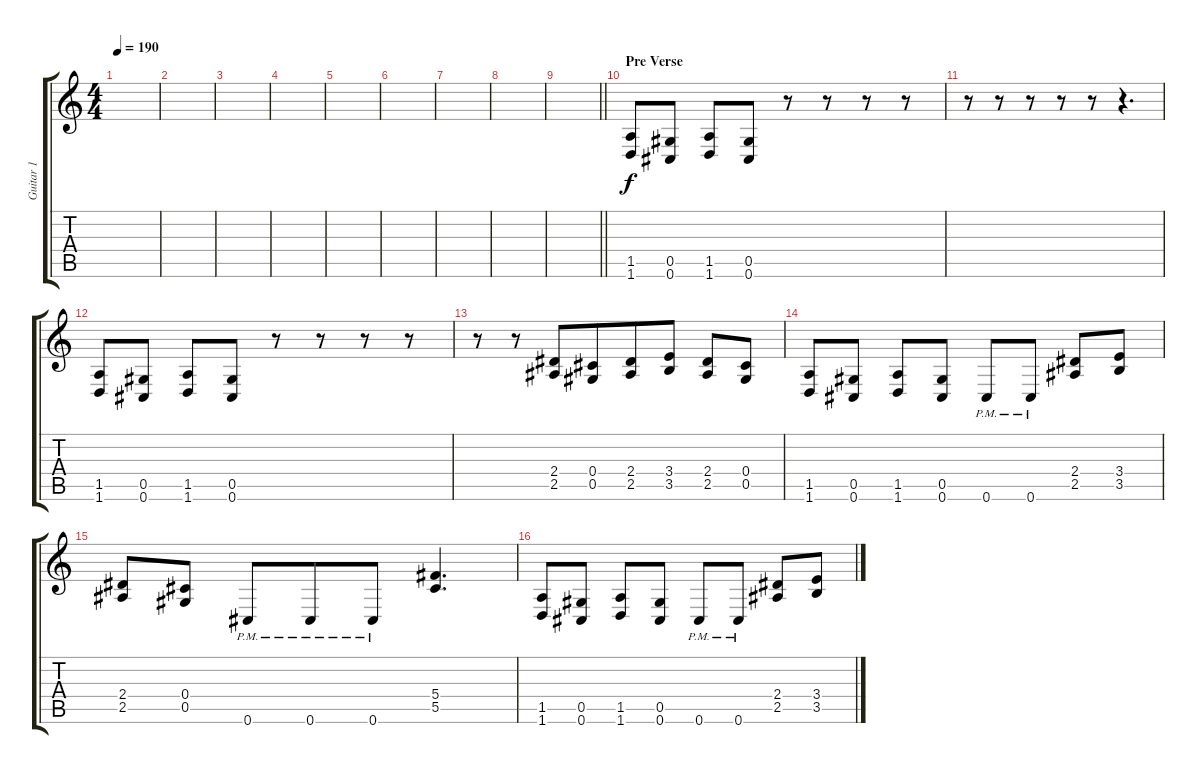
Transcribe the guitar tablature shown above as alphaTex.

\track ("Guitar 1" "Guitar 1") {instrument distortionguitar}
\staff {score tabs}
\tuning (Eb4 Bb3 Gb3 Db3 Ab2 Db2) {hide}
\ts (4 4)
\tempo 190
\clef g2
\ks c
|
|
|
|
|
|
|
|
\barLineRight lightlight
|
\section ("" "Pre Verse")
(1.5 1.6).8 (0.5 0.6).8 (1.5 1.6).8 (0.5 0.6).8 r.8{beam merge} r.8 r.8{beam merge} r.8 |
r.8{beam merge} r.8 r.8 r.8{beam merge} r.8 r.4{d} |
(1.5 1.6).8 (0.5 0.6).8 (1.5 1.6).8 (0.5 0.6).8 r.8{beam merge} r.8 r.8{beam merge} r.8 |
r.8{beam merge} r.8 (2.4 2.5).8 (0.4 0.5).8{beam merge} (2.4 2.5).8 (3.4 3.5).8 (2.4 2.5).8 (0.4 0.5).8 |
(1.5 1.6).8 (0.5 0.6).8 (1.5 1.6).8 (0.5 0.6).8 0.6{pm}.8{beam merge} 0.6{pm}.8 (2.4 2.5).8{beam merge} (3.4 3.5).8 |
(2.4 2.5).8{beam merge} (0.4 0.5).8 0.6{pm}.8 0.6{pm}.8{beam merge} 0.6{pm}.8 (5.4 5.5).4{d} |
(1.5 1.6).8 (0.5 0.6).8 (1.5 1.6).8 (0.5 0.6).8 0.6{pm}.8{beam merge} 0.6{pm}.8 (2.4 2.5).8{beam merge} (3.4 3.5).8
